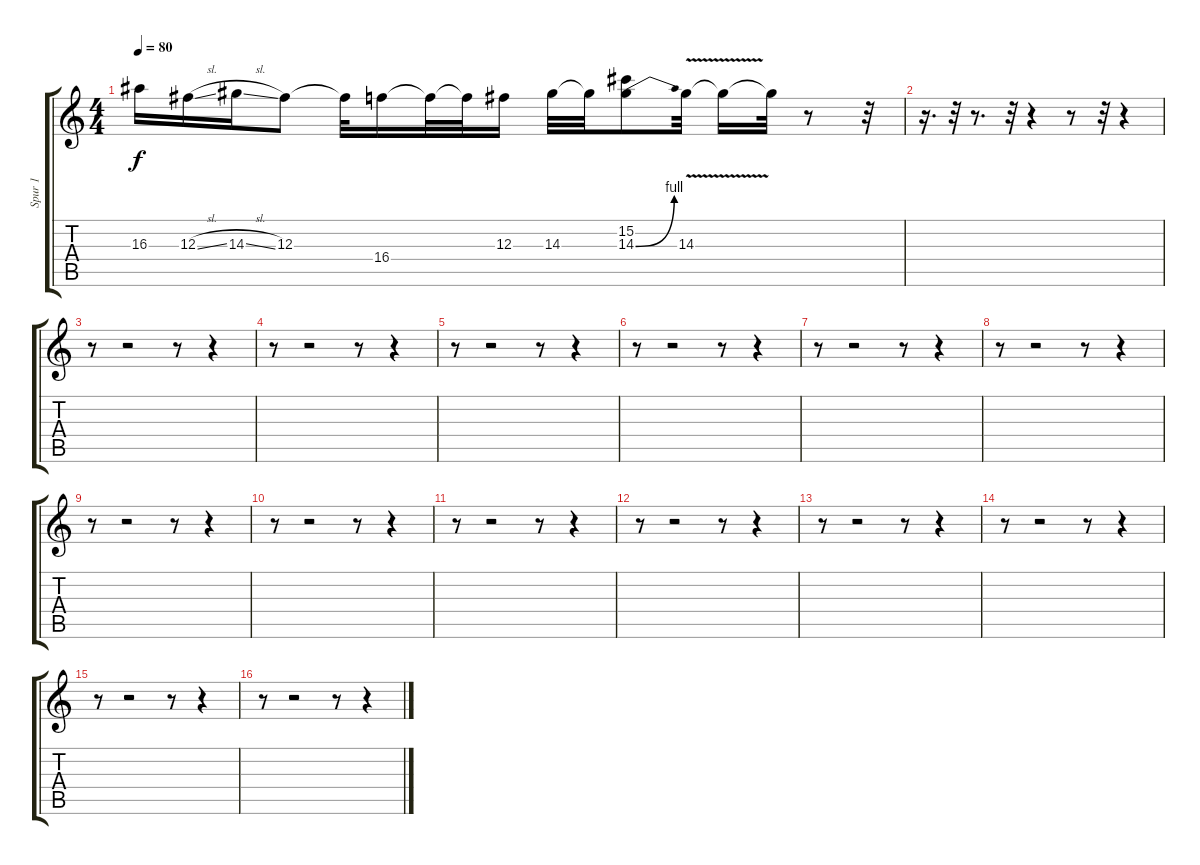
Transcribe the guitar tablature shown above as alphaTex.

\track ("Spur 1" "Spur 1") {instrument distortionguitar}
\staff {score tabs}
\tuning (Eb4 Bb3 Gb3 Db3 Ab2 Db2) {hide}
\ts (4 4)
\tempo 80
\clef g2
\ks c
16.3{t}.16{dy f} 12.3{sl}.16 14.3{sl}.16 12.3.8 12.3{t}.32 16.4.16 16.4{t}.32 16.4{t}.32 12.3.16 14.3.32 14.3{t}.32 (15.2 14.3{be (bend 0 0 60 4)}).8 14.3{v}.32 14.3{t}.16 14.3{t}.32 r.8 r.32 |
r.16{d} r.32 r.8{d} r.32 r.4 r.8 r.32 r.4 |
r.8 r.2 r.8 r.4 |
r.8 r.2 r.8 r.4 |
r.8 r.2 r.8 r.4 |
r.8 r.2 r.8 r.4 |
r.8 r.2 r.8 r.4 |
r.8 r.2 r.8 r.4 |
r.8 r.2 r.8 r.4 |
r.8 r.2 r.8 r.4 |
r.8 r.2 r.8 r.4 |
r.8 r.2 r.8 r.4 |
r.8 r.2 r.8 r.4 |
r.8 r.2 r.8 r.4 |
r.8 r.2 r.8 r.4 |
r.8 r.2 r.8 r.4
